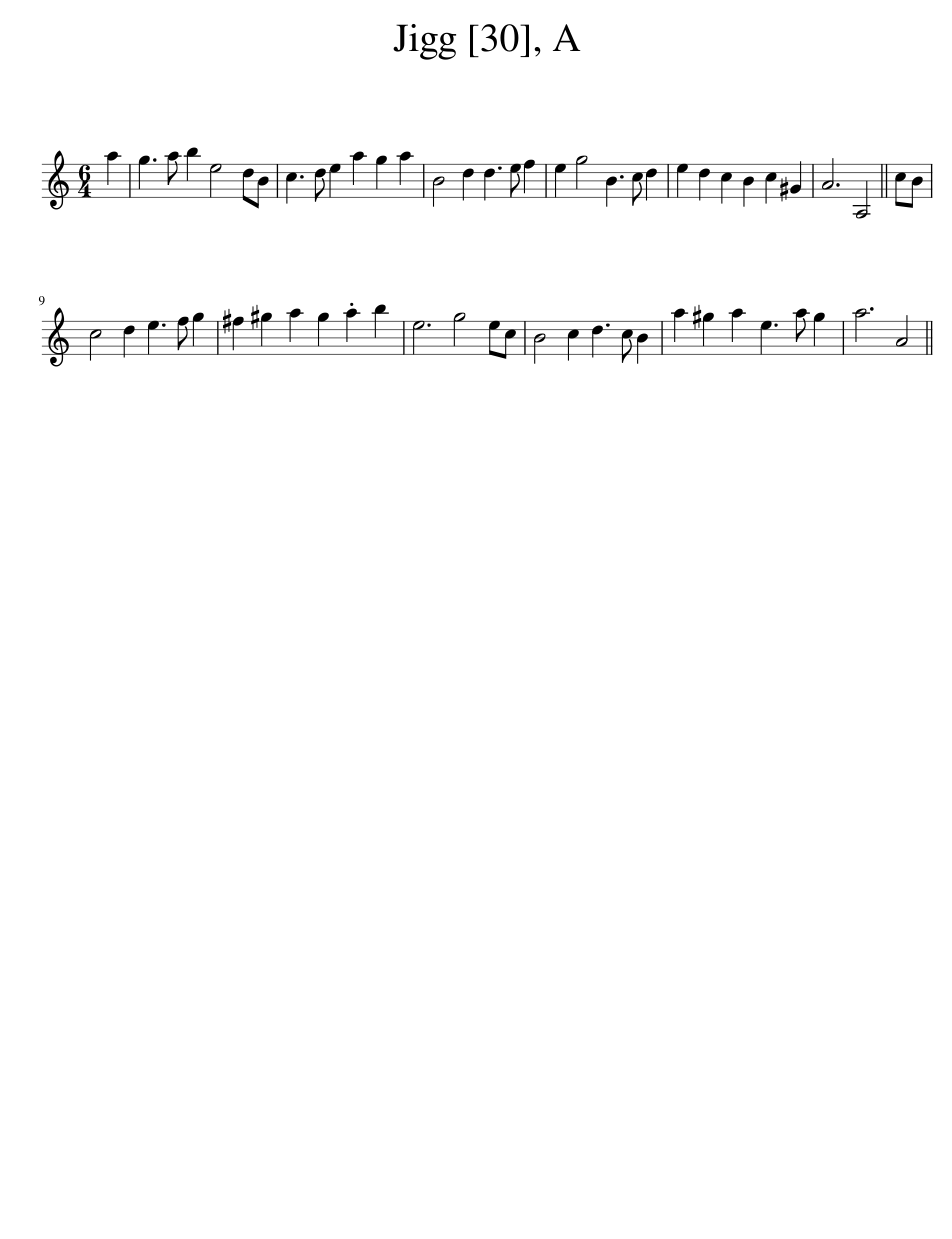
X:1
L:1/8
M:6/4
I:linebreak $
K:C
V:1 treble
V:1
 a2 | g3 a b2 e4 dB | c3 d e2 a2 g2 a2 | B4 d2 d3 e f2 | e2 g4 B3 c d2 | %5
 e2 d2 c2 B2 c2 ^G2 | A6 A,4 || cB |$ c4 d2 e3 f g2 | ^f2 ^g2 a2 g2 .a2 b2 | %10
 e6 g4 ec | B4 c2 d3 c B2 | a2 ^g2 a2 e3 a g2 | a6 A4 || %14
